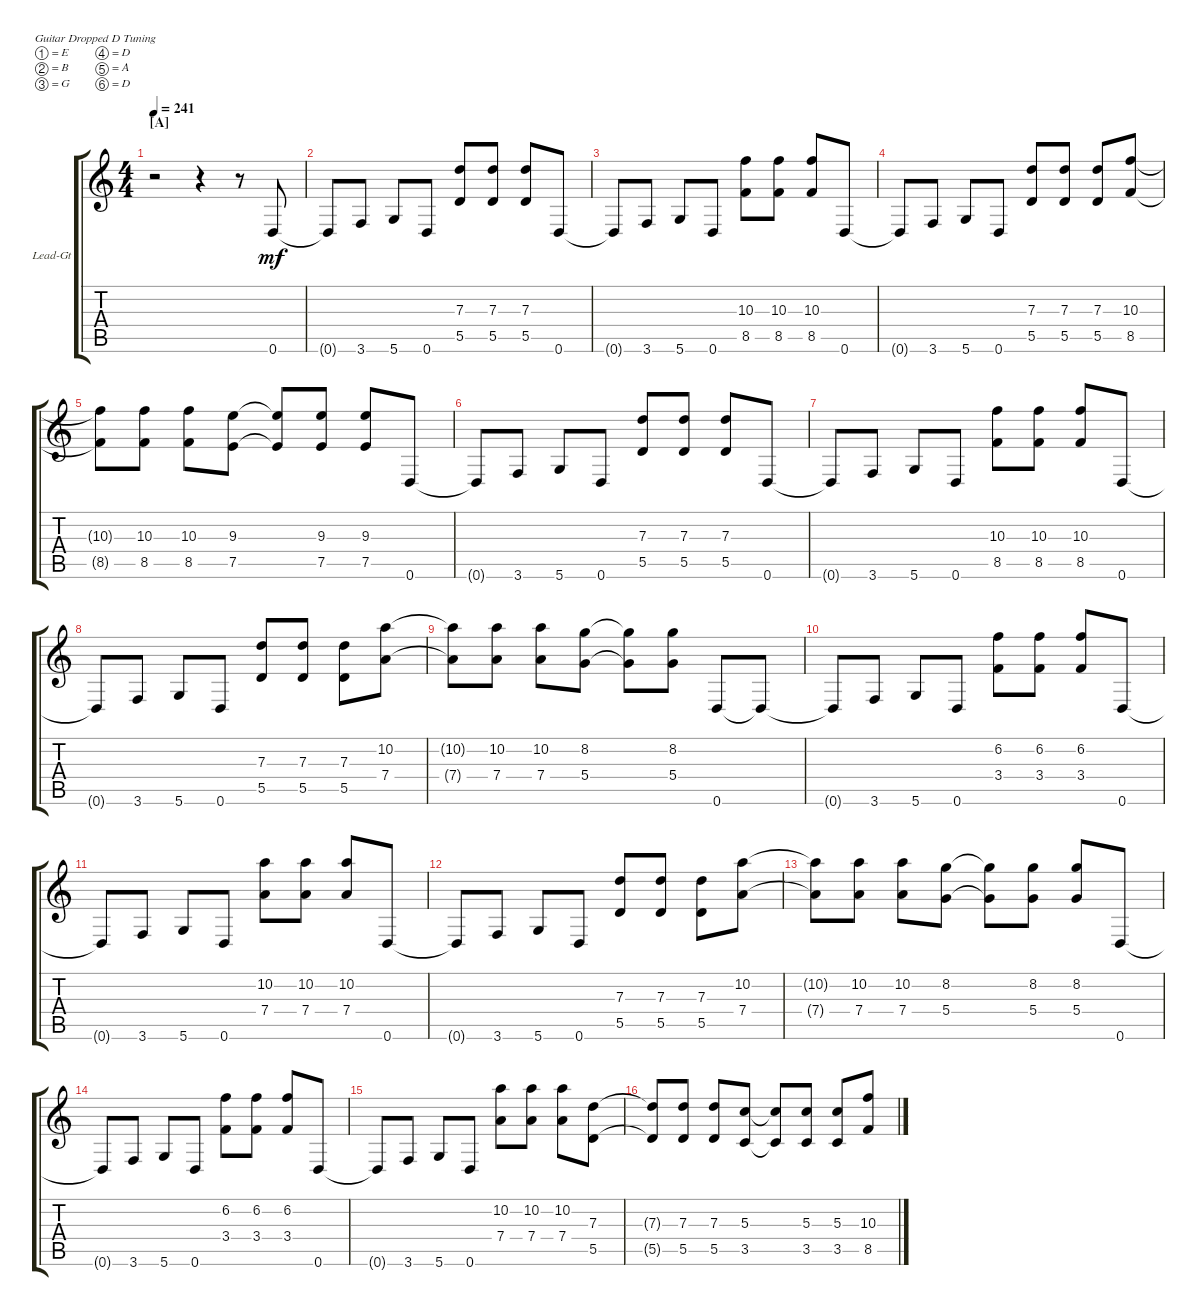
\defaultSystemsLayout 4
\bracketExtendMode groupsimilarinstruments
\firstSystemTrackNameOrientation horizontal
\otherSystemsTrackNameOrientation horizontal
\track ("Electric Guitar (Lead)" "Lead-Gt") {instrument overdrivenguitar}
\staff {score tabs}
\tuning (E4 B3 G3 D3 A2 D2)
\ts (4 4)
\section ("A" "")
\tempo 241
\clef g2
\ks c
r.2{dy mf instrument overdrivenguitar} r.4 r.8 0.6.8 |
0.6{t}.8 3.6.8 5.6.8 0.6.8 (5.5 7.3).8 (7.3 5.5).8 (7.3 5.5).8 0.6.8 |
0.6{t}.8 3.6.8 5.6.8 0.6.8 (8.5 10.3).8 (10.3 8.5).8 (10.3 8.5).8 0.6.8 |
0.6{t}.8 3.6.8 5.6.8 0.6.8 (5.5 7.3).8 (7.3 5.5).8 (7.3 5.5).8 (8.5 10.3).8 |
(8.5{t} 10.3{t}).8 (8.5 10.3).8 (8.5 10.3).8 (9.3 7.5).8 (7.5{t} 9.3{t}).8 (9.3 7.5).8 (7.5 9.3).8 0.6.8 |
0.6{t}.8 3.6.8 5.6.8 0.6.8 (5.5 7.3).8 (7.3 5.5).8 (7.3 5.5).8 0.6.8 |
0.6{t}.8 3.6.8 5.6.8 0.6.8 (8.5 10.3).8 (10.3 8.5).8 (10.3 8.5).8 0.6.8 |
0.6{t}.8 3.6.8 5.6.8 0.6.8 (5.5 7.3).8 (7.3 5.5).8 (7.3 5.5).8 (7.4 10.2).8 |
(10.2{t} 7.4{t}).8 (7.4 10.2).8 (10.2 7.4).8 (5.4 8.2).8 (5.4{t} 8.2{t}).8 (8.2 5.4).8 0.6.8 0.6{t}.8 |
0.6{t}.8 3.6.8 5.6.8 0.6.8 (3.4 6.2).8 (6.2 3.4).8 (3.4 6.2).8 0.6.8 |
0.6{t}.8 3.6.8 5.6.8 0.6.8 (7.4 10.2).8 (10.2 7.4).8 (10.2 7.4).8 0.6.8 |
0.6{t}.8 3.6.8 5.6.8 0.6.8 (5.5 7.3).8 (7.3 5.5).8 (7.3 5.5).8 (7.4 10.2).8 |
(10.2{t} 7.4{t}).8 (7.4 10.2).8 (10.2 7.4).8 (5.4 8.2).8 (5.4{t} 8.2{t}).8 (8.2 5.4).8 (8.2 5.4).8 0.6.8 |
0.6{t}.8 3.6.8 5.6.8 0.6.8 (3.4 6.2).8 (6.2 3.4).8 (3.4 6.2).8 0.6.8 |
0.6{t}.8 3.6.8 5.6.8 0.6.8 (7.4 10.2).8 (10.2 7.4).8 (10.2 7.4).8 (5.5 7.3).8 |
(7.3{t} 5.5{t}).8 (5.5 7.3).8 (7.3 5.5).8 (5.3 3.5).8 (3.5{t} 5.3{t}).8 (5.3 3.5).8 (5.3 3.5).8 (8.5 10.3).8
